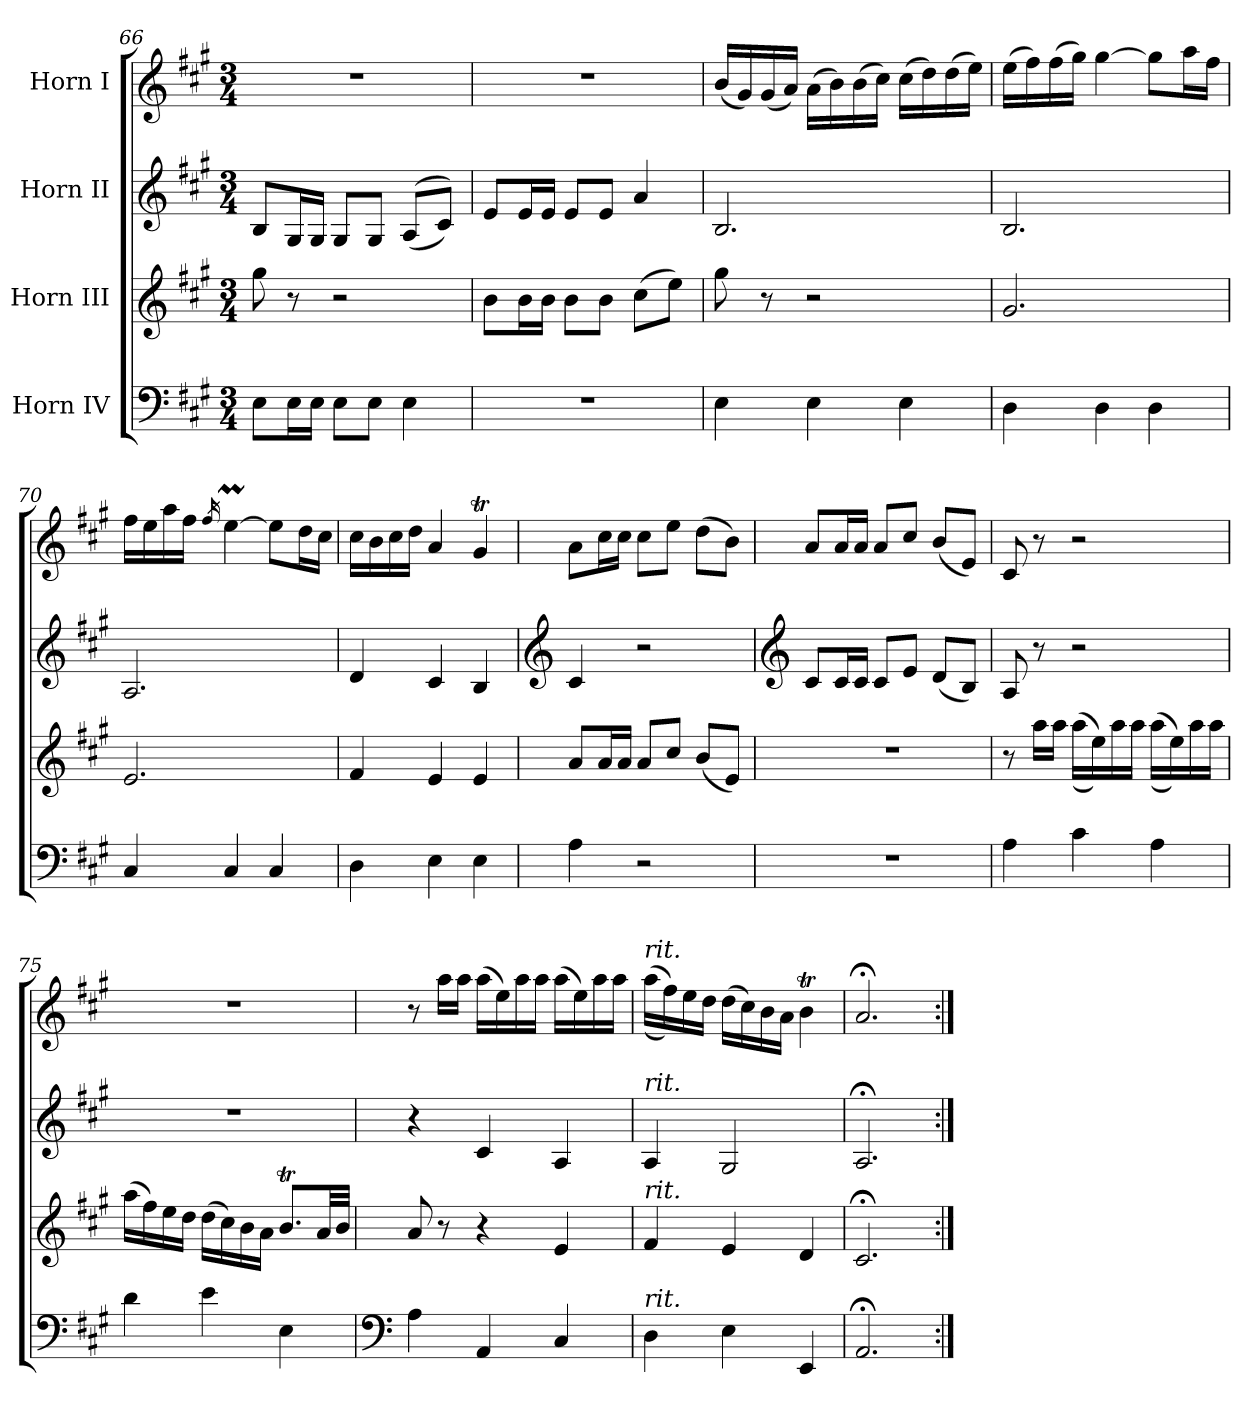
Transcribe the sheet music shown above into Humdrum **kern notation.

**kern	**kern	**kern	**kern
*part4	*part3	*part2	*part1
*staff4	*staff3	*staff2	*staff1
*I"Horn IV	*I"Horn III	*I"Horn II	*I"Horn I
*clefF4	*clefG2	*clefG2	*clefG2
*ITrd4c7	*ITrd4c7	*ITrd4c7	*ITrd4c7
*k[f#c#]	*k[f#c#]	*k[f#c#]	*k[f#c#]
*M3/4	*M3/4	*M3/4	*M3/4
=66	=66	=66	=66
8AA\L	8cc#\	8E/L	2.r
16AA\L	8r	16C#/L	.
16AA\JJ	.	16C#/JJ	.
8AA\L	2r	8C#/L	.
8AA\J	.	8C#/J	.
4AA\	.	((8D/L	.
.	.	8F#/J))	.
=67	=67	=67	=67
2.r	8e\L	8A/L	2.r
.	16e\L	16A/L	.
.	16e\JJ	16A/JJ	.
.	8e\L	8A/L	.
.	8e\J	8A/J	.
.	(8f#\L	4d/	.
.	8a\J)	.	.
!!LO:PB:g=z
=68	=68	=68	=68
4AA\	8cc#\	2.E/	(16e/LL
.	.	.	16c#/)
.	8r	.	(16c#/
.	.	.	16d/JJ)
4AA\	2r	.	(16d\LL
.	.	.	16e\)
.	.	.	(16e\
.	.	.	16f#\JJ)
4AA\	.	.	(16f#\LL
.	.	.	16g\)
.	.	.	(16g\
.	.	.	16a\JJ)
=69	=69	=69	=69
4GG\	2.c#/	2.E/	(16a\LL
.	.	.	16b\)
.	.	.	(16b\
.	.	.	16cc#\JJ)
4GG\	.	.	[4cc#\
4GG\	.	.	8cc#\L]
.	.	.	16dd\L
.	.	.	16b\JJ
=70	=70	=70	=70
4FF#/	2.A/	2.D/	16b\LL
.	.	.	16a\
.	.	.	16dd\
.	.	.	16b\JJ
.	.	.	16qb/
4FF#/	.	.	[4aM\
4FF#/	.	.	8a\L]
.	.	.	16g\L
.	.	.	16f#\JJ
=71	=71	=71	=71
4GG\	4B/	4G/	16f#\LL
.	.	.	16e\
.	.	.	16f#\
.	.	.	16g\JJ
4AA\	4A/	4F#/	4d/
4AA\	4A/	4E/	4c#t/
=72	=72	=72	=72
*	*	*clefG2	*
4D\	8d/L	4F#/	8d\L
.	16d/L	.	16f#\L
.	16d/JJ	.	16f#\JJ
2r	8d/L	2r	8f#\L
.	8f#/J	.	8a\J
.	(8e/L	.	(8g\L
.	8A/J)	.	8e\J)
!!LO:LB:g=z
=73	=73	=73	=73
*	*	*clefG2	*
2.r	2.r	8F#/L	8d/L
.	.	16F#/L	16d/L
.	.	16F#/JJ	16d/JJ
.	.	8F#/L	8d/L
.	.	8A/J	8f#/J
.	.	(8G/L	(8e/L
.	.	8E/J)	8A/J)
=74	=74	=74	=74
4D\	8r	8D/	8F#/
.	16dd\LL	8r	8r
.	16dd\JJ	.	.
4F#\	((16dd\LL	2r	2r
.	16a\))	.	.
.	16dd\	.	.
.	16dd\JJ	.	.
4D\	((16dd\LL	.	.
.	16a\))	.	.
.	16dd\	.	.
.	16dd\JJ	.	.
=75	=75	=75	=75
4G\	(16dd\LL	2.r	2.r
.	16b\)	.	.
.	16a\	.	.
.	16g\JJ	.	.
4A\	(16g\LL	.	.
.	16f#\)	.	.
.	16e\	.	.
.	16d\JJ	.	.
4AA\	8.eT/L	.	.
.	32d/LL	.	.
.	32e/JJJ	.	.
=76	=76	=76	=76
*clefF4	*	*	*
4D\	8d/	4r	8r
.	8r	.	16dd\LL
.	.	.	16dd\JJ
4DD/	4r	4F#/	(16dd\LL
.	.	.	16a\)
.	.	.	16dd\
.	.	.	16dd\JJ
4FF#/	4A/	4D/	(16dd\LL
.	.	.	16a\)
.	.	.	16dd\
.	.	.	16dd\JJ
!!LO:PB:g=z
=77	=77	=77	=77
!	!	!	!LO:TX:a:i:t=rit.
!	!	!LO:TX:a:i:t=rit.	!
!	!LO:TX:a:i:t=rit.	!	!
!LO:TX:a:i:t=rit.	!	!	!
4GG\	4B/	4D/	((16dd\LL
.	.	.	16b\))
.	.	.	16a\
.	.	.	16g\JJ
4AA\	4A/	2C#/	(16g\LL
.	.	.	16f#\)
.	.	.	16e\
.	.	.	16d\JJ
4AAA/	4G/	.	4eT\
=78	=78	=78	=78
2.DD;</	2.F#;</	2.D;</	2.d;</
=:|!	=:|!	=:|!	=:|!
*-	*-	*-	*-
